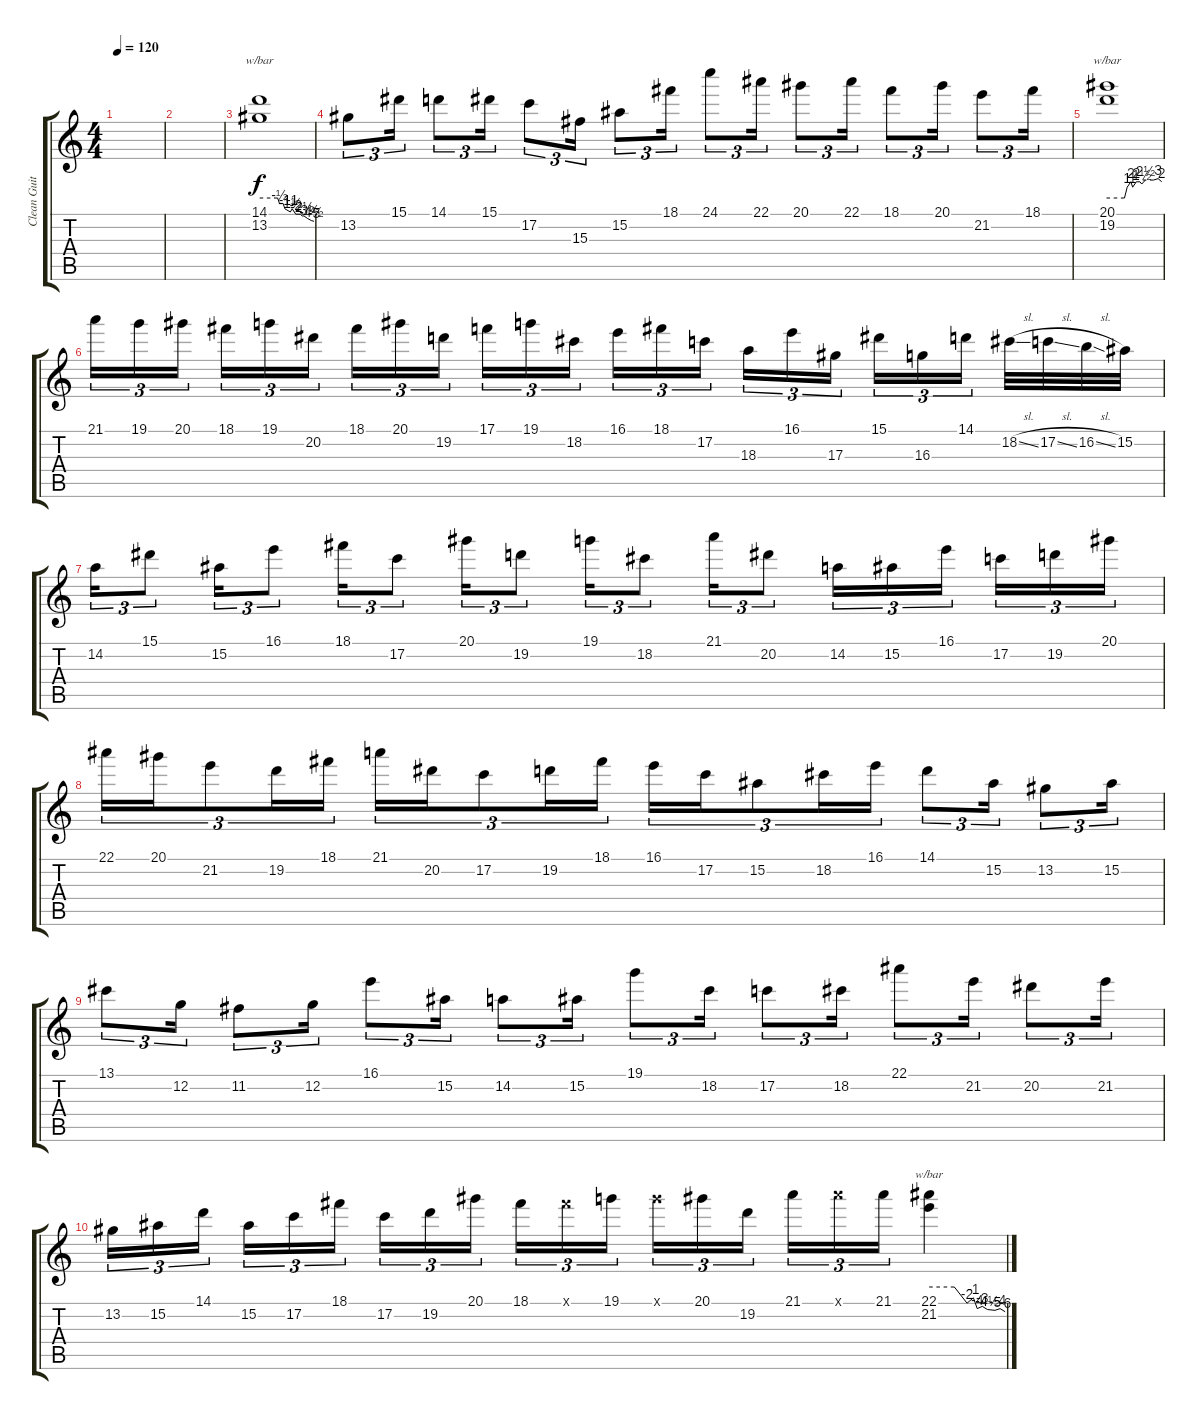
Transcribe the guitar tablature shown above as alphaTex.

\track ("Clean Guitar #2" "Clean Guit") {instrument electricguitarjazz}
\staff {score tabs}
\tuning (C4 G3 Eb3 Bb2 F2 C2) {hide}
\ts (4 4)
\tempo 120
\clef g2
\ks c
|
|
(14.1 13.2).1{tbe (custom default 0 0 20 0 22 -2 26 -2 28 -4 34 -6 36 -4 40 -8 45 -8 47 -10 49 -10 53 -14 57 -18 60 -20) volume 16 instrument sopranosax} |
13.2.8{tu (3 2)} 15.1.16{tu (3 2)} 14.1.8{tu (3 2)} 15.1.16{tu (3 2)} 17.2.8{tu (3 2)} 15.3.16{tu (3 2)} 15.2.8{tu (3 2)} 18.1.16{tu (3 2)} 24.1.8{tu (3 2)} 22.1.16{tu (3 2)} 20.1.8{tu (3 2)} 22.1.16{tu (3 2)} 18.1.8{tu (3 2)} 20.1.16{tu (3 2)} 21.2.8{tu (3 2)} 18.1.16{tu (3 2)} |
(20.1 19.2).1{tbe (custom default 0 0 19 0 22 4 26 8 28 4 32 8 36 8 38 6 42 10 51 10 56 12 60 8)} |
21.1.16{tu (3 2)} 19.1.16{tu (3 2)} 20.1.16{tu (3 2) beam splitsecondary} 18.1.16{tu (3 2)} 19.1.16{tu (3 2)} 20.2.16{tu (3 2)} 18.1.16{tu (3 2)} 20.1.16{tu (3 2)} 19.2.16{tu (3 2) beam splitsecondary} 17.1.16{tu (3 2)} 19.1.16{tu (3 2)} 18.2.16{tu (3 2)} 16.1.16{tu (3 2)} 18.1.16{tu (3 2)} 17.2.16{tu (3 2) beam splitsecondary} 18.3.16{tu (3 2)} 16.1.16{tu (3 2)} 17.3.16{tu (3 2)} 15.1.16{tu (3 2)} 16.3.16{tu (3 2)} 14.1.16{tu (3 2) beam splitsecondary} 18.2{sl}.32 17.2{sl}.32 16.2{sl}.32 15.2.32 |
14.2.16{tu (3 2)} 15.1.8{tu (3 2)} 15.2.16{tu (3 2)} 16.1.8{tu (3 2)} 18.1.16{tu (3 2)} 17.2.8{tu (3 2)} 20.1.16{tu (3 2)} 19.2.8{tu (3 2)} 19.1.16{tu (3 2)} 18.2.8{tu (3 2)} 21.1.16{tu (3 2)} 20.2.8{tu (3 2)} 14.2.16{tu (3 2)} 15.2.16{tu (3 2)} 16.1.16{tu (3 2) beam splitsecondary} 17.2.16{tu (3 2)} 19.2.16{tu (3 2)} 20.1.16{tu (3 2)} |
22.1.16{tu (3 2)} 20.1.16{tu (3 2)} 21.2.8{tu (3 2)} 19.2.16{tu (3 2)} 18.1.16{tu (3 2)} 21.1.16{tu (3 2)} 20.2.16{tu (3 2)} 17.2.8{tu (3 2)} 19.2.16{tu (3 2)} 18.1.16{tu (3 2)} 16.1.16{tu (3 2)} 17.2.16{tu (3 2)} 15.2.8{tu (3 2)} 18.2.16{tu (3 2)} 16.1.16{tu (3 2)} 14.1.8{tu (3 2)} 15.2.16{tu (3 2)} 13.2.8{tu (3 2)} 15.2.16{tu (3 2)} |
13.1.8{tu (3 2)} 12.2.16{tu (3 2)} 11.2.8{tu (3 2)} 12.2.16{tu (3 2)} 16.1.8{tu (3 2)} 15.2.16{tu (3 2)} 14.2.8{tu (3 2)} 15.2.16{tu (3 2)} 19.1.8{tu (3 2)} 18.2.16{tu (3 2)} 17.2.8{tu (3 2)} 18.2.16{tu (3 2)} 22.1.8{tu (3 2)} 21.2.16{tu (3 2)} 20.2.8{tu (3 2)} 21.2.16{tu (3 2)} |
13.2.16{tu (3 2)} 15.2.16{tu (3 2)} 14.1.16{tu (3 2) beam splitsecondary} 15.2.16{tu (3 2)} 17.2.16{tu (3 2)} 18.1.16{tu (3 2)} 17.2.16{tu (3 2)} 19.2.16{tu (3 2)} 20.1.16{tu (3 2) beam splitsecondary} 18.1.16{tu (3 2)} 18.1{x}.16{tu (3 2)} 19.1.16{tu (3 2)} 19.1{x}.16{tu (3 2)} 20.1.16{tu (3 2)} 19.2.16{tu (3 2) beam splitsecondary} 21.1.16{tu (3 2)} 21.1{x}.16{tu (3 2)} 21.1.16{tu (3 2)} (22.1 21.2).4{tbe (custom default 0 0 20 0 30 -8 35 -4 38 -16 42 -12 46 -18 52 -20 56 -16 60 -24)}
